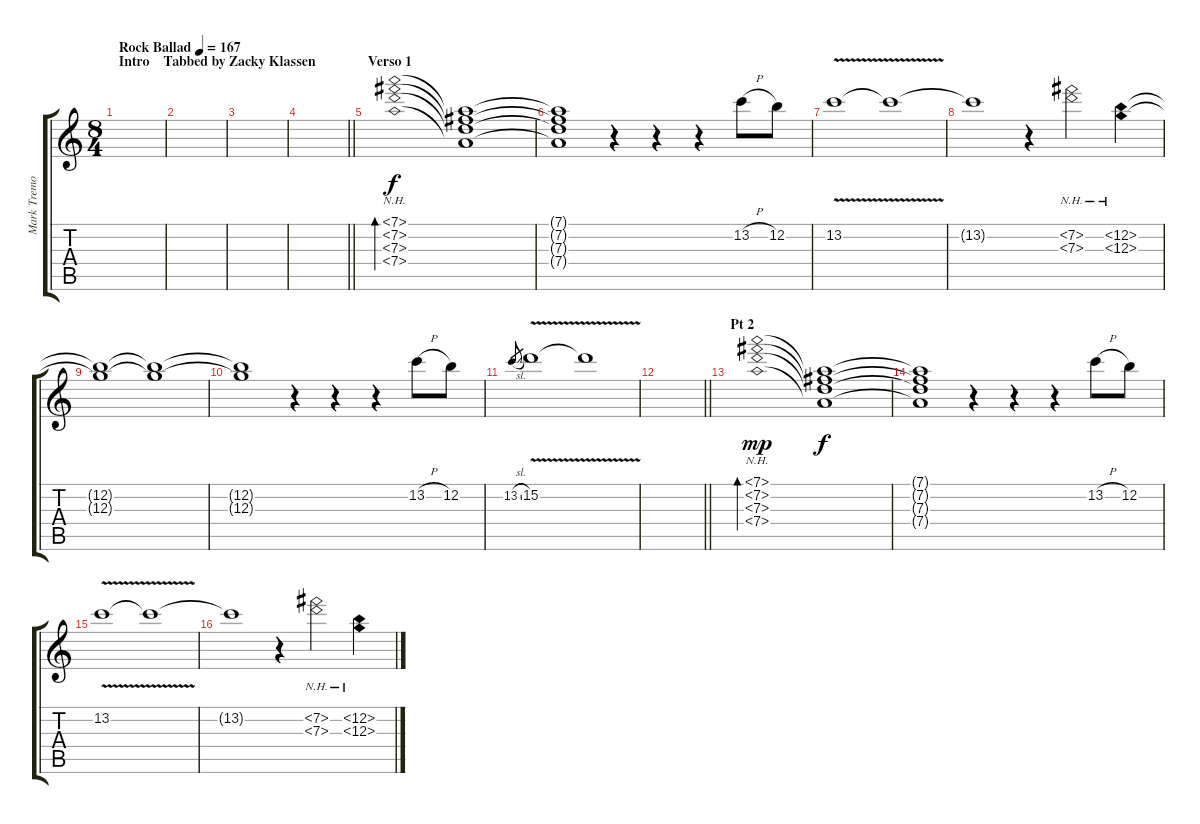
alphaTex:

\track ("Mark Tremonti [Dist FX/FX]" "Mark Tremo") {instrument overdrivenguitar}
\staff {score tabs}
\tuning (D4 B3 G3 D3 G2 D2) {hide}
\ts (8 4)
\section ("" "Intro    Tabbed by Zacky Klassen")
\tempo (167 "Rock Ballad")
\clef g2
\ks c
|
|
|
\barLineRight lightlight
|
\section ("" "Verso 1")
(7.1{nh} 7.2{nh} 7.3{nh} 7.4{nh}).1{bd 240} (7.1{t} 7.2{t} 7.3{t} 7.4{t}).1{dy f volume 3} |
(7.1{t} 7.2{t} 7.3{t} 7.4{t}).1 r.4 r.4 r.4 13.2{h}.8{volume 9} 12.2.8 |
13.2{v}.1 13.2{t}.1{volume 3} |
13.2{t}.1 r.4 (7.2{nh} 7.3{nh}).2{volume 9} (12.2{nh} 12.3{nh}).4 |
(12.2{t} 12.3{t}).1{volume 1} (12.2{t} 12.3{t}).1 |
(12.2{t} 12.3{t}).1 r.4 r.4 r.4 13.2{h}.8{volume 9} 12.2.8 |
13.2{sl}.8{gr} 15.2{v}.1{volume 2} 15.2{t}.1 |
\barLineRight lightlight
|
\section ("" "Pt 2")
(7.1{nh} 7.2{nh} 7.3{nh} 7.4{nh}).1{bd 240 dy mp volume 9} (7.1{t} 7.2{t} 7.3{t} 7.4{t}).1{dy f volume 3} |
(7.1{t} 7.2{t} 7.3{t} 7.4{t}).1 r.4 r.4 r.4 13.2{h}.8{volume 9} 12.2.8 |
13.2{v}.1 13.2{t}.1{volume 3} |
13.2{t}.1 r.4 (7.2{nh} 7.3{nh}).2{volume 9} (12.2{nh} 12.3{nh}).4
